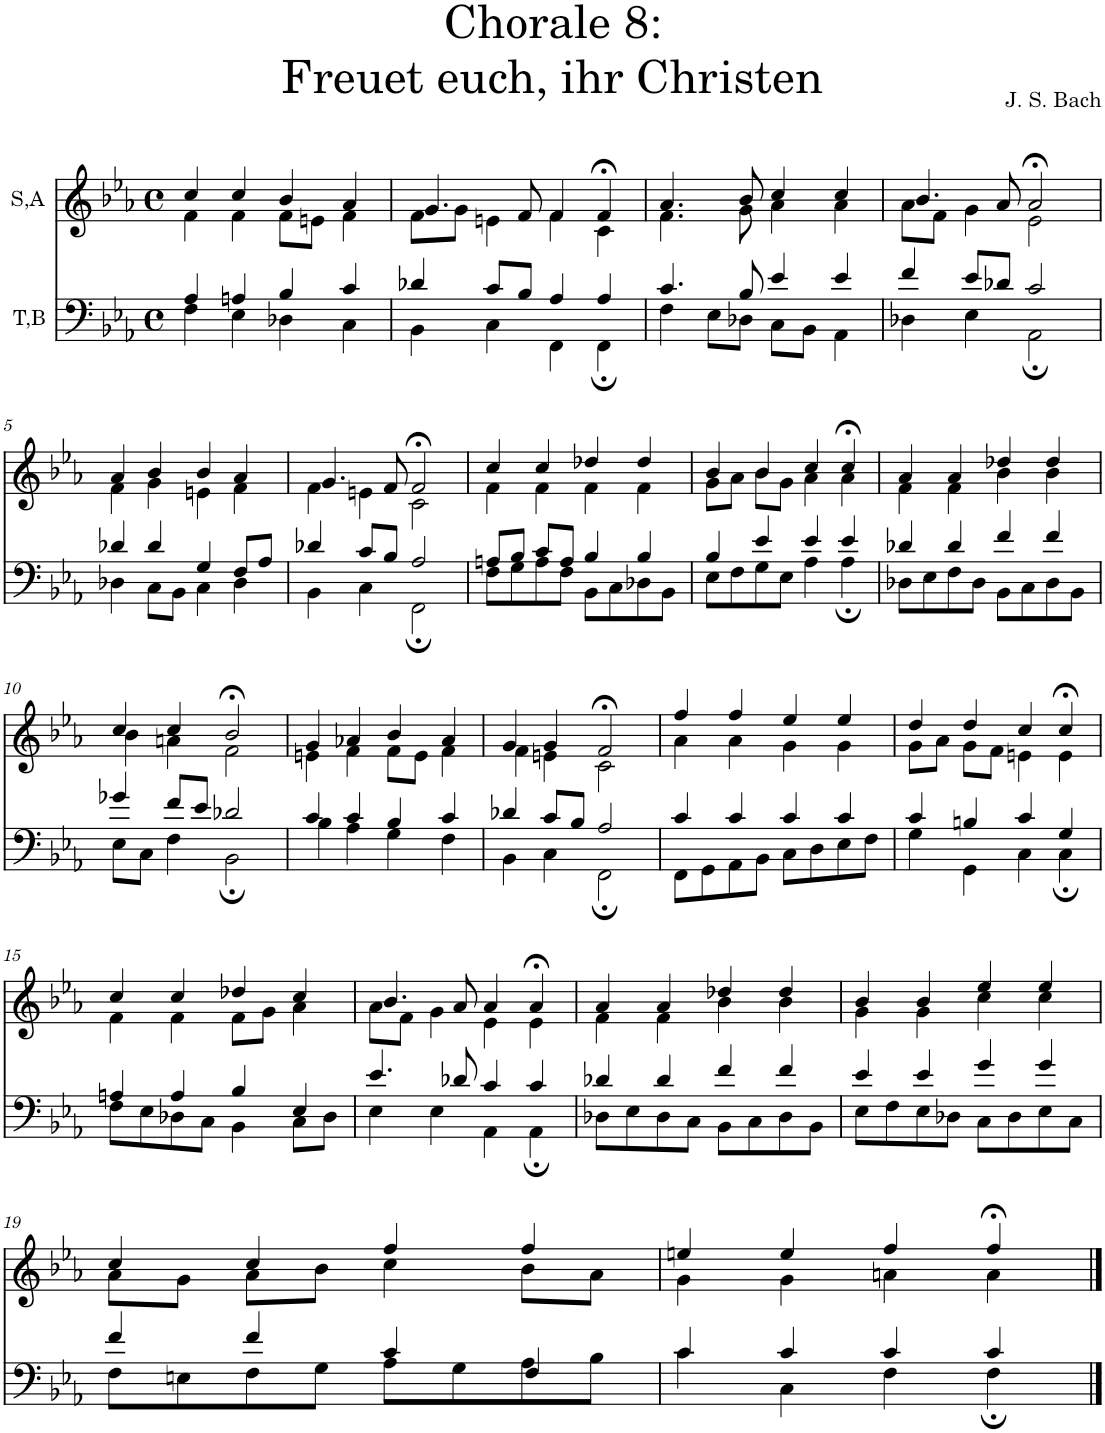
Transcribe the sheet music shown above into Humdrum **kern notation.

**kern	**kern
*part2	*part1
*staff2	*staff1
*I"T,B	*I"S,A
*clefF4	*clefG2
*k[b-e-a-]	*k[b-e-a-]
*M4/4	*M4/4
*met(c)	*met(c)
=1	=1
*^	*^
4A-/	4F\	4cc/	4f\
4An/	4E-\	4cc/	4f\
4B-/	4D-X\	4b-/	8f\L
.	.	.	8en\J
4c/	4C\	4a-/	4f\
=2	=2	=2	=2
4d-X/	4BB-\	4.g/	8f\L
.	.	.	8g\J
8c/L	4C\	.	4en\
8B-/J	.	8f/	.
4A-/	4FF\	4f/	4f\
4A-/	4FF;\	4f;</	4c\
=3	=3	=3	=3
4.c/	4F\	4.a-/	4.f\
.	8E-\L	.	.
8B-/	8D-X\J	8b-/	8g\
4e-/	8C\L	4cc/	4a-\
.	8BB-\J	.	.
4e-/	4AA-\	4cc/	4a-\
=4	=4	=4	=4
4f/	4D-X\	4.b-/	8a-\L
.	.	.	8f\J
8e-/L	4E-\	.	4g\
8d-X/J	.	8a-/	.
2c/	2AA-;\	2a-;</	2e-\
!!LO:LB:g=z	!!
=5	=5	=5	=5
4d-X/	4D-X\	4a-/	4f\
4d-/	8C\L	4b-/	4g\
.	8BB-\J	.	.
4G/	4C\	4b-/	4en\
8F/L	4D-\	4a-/	4f\
8A-/J	.	.	.
=6	=6	=6	=6
4d-X/	4BB-\	4.g/	4f\
8c/L	4C\	.	4en\
8B-/J	.	8f/	.
2A-/	2FF;\	2f;</	2c\
=7	=7	=7	=7
8An/L	8F\L	4cc/	4f\
8B-/J	8G\	.	.
8c/L	8A\	4cc/	4f\
8A/J	8F\J	.	.
4B-/	8BB-\L	4dd-X/	4f\
.	8C\	.	.
4B-/	8D-X\	4dd-/	4f\
.	8BB-\J	.	.
=8	=8	=8	=8
4B-/	8E-\L	4b-/	8g\L
.	8F\	.	8a-\J
4e-/	8G\	4b-/	8b-\L
.	8E-\J	.	8g\J
4e-/	4A-\	4cc/	4a-\
4e-/	4A-;\	4cc;</	4a-\
=9	=9	=9	=9
4d-X/	8D-X\L	4a-/	4f\
.	8E-\	.	.
4d-/	8F\	4a-/	4f\
.	8D-\J	.	.
4f/	8BB-\L	4dd-X/	4b-\
.	8C\	.	.
4f/	8D-\	4dd-/	4b-\
.	8BB-\J	.	.
!!LO:LB:g=z	!!
=10	=10	=10	=10
4g-X/	8E-\L	4cc/	4b-\
.	8C\J	.	.
8f/L	4F\	4cc/	4an\
8e-/J	.	.	.
2d-X/	2BB-;\	2b-;</	2f\
=11	=11	=11	=11
4c/	4B-\	4g/	4en\
4c/	4A-\	4a-X/	4f\
4B-/	4G\	4b-/	8f\L
.	.	.	8e\J
4c/	4F\	4a-/	4f\
=12	=12	=12	=12
4d-X/	4BB-\	4g/	4f\
8c/L	4C\	4g/	4en\
8B-/J	.	.	.
2A-/	2FF;\	2f;</	2c\
=13	=13	=13	=13
4c/	8FF\L	4ff/	4a-\
.	8GG\	.	.
4c/	8AA-\	4ff/	4a-\
.	8BB-\J	.	.
4c/	8C\L	4ee-/	4g\
.	8D\	.	.
4c/	8E-\	4ee-/	4g\
.	8F\J	.	.
=14	=14	=14	=14
4c/	4G\	4dd/	8g\L
.	.	.	8a-\J
4Bn/	4GG\	4dd/	8g\L
.	.	.	8f\J
4c/	4C\	4cc/	4en\
4G/	4C;\	4cc;</	4e\
!!LO:LB:g=z	!!
=15	=15	=15	=15
4An/	8F\L	4cc/	4f\
.	8E-\	.	.
4A/	8D-X\	4cc/	4f\
.	8C\J	.	.
4B-/	4BB-\	4dd-X/	8f\L
.	.	.	8g\J
4E-/	8C\L	4cc/	4a-\
.	8D-\J	.	.
=16	=16	=16	=16
4.e-/	4E-\	4.b-/	8a-\L
.	.	.	8f\J
.	4E-\	.	4g\
8d-X/	.	8a-/	.
4c/	4AA-\	4a-/	4e-\
4c/	4AA-;\	4a-;</	4e-\
=17	=17	=17	=17
4d-X/	8D-X\L	4a-/	4f\
.	8E-\	.	.
4d-/	8D-\	4a-/	4f\
.	8C\J	.	.
4f/	8BB-\L	4dd-X/	4b-\
.	8C\	.	.
4f/	8D-\	4dd-/	4b-\
.	8BB-\J	.	.
=18	=18	=18	=18
4e-/	8E-\L	4b-/	4g\
.	8F\	.	.
4e-/	8E-\	4b-/	4g\
.	8D-X\J	.	.
4g/	8C\L	4ee-/	4cc\
.	8D-\	.	.
4g/	8E-\	4ee-/	4cc\
.	8C\J	.	.
!!LO:LB:g=z	!!
=19	=19	=19	=19
4f/	8F\L	4cc/	8a-\L
.	8En\	.	8g\J
4f/	8F\	4cc/	8a-\L
.	8G\J	.	8b-\J
4c/	8A-\L	4ff/	4cc\
.	8G\	.	.
4F/	8A-\	4ff/	8b-\L
.	8B-\J	.	8a-\J
=20	=20	=20	=20
4c/	4c\	4een/	4g\
4c/	4C\	4ee/	4g\
4c/	4F\	4ff/	4an\
4c/	4F;\	4ff;</	4a\
*v	*v	*	*
*	*v	*v
==	==
*-	*-
